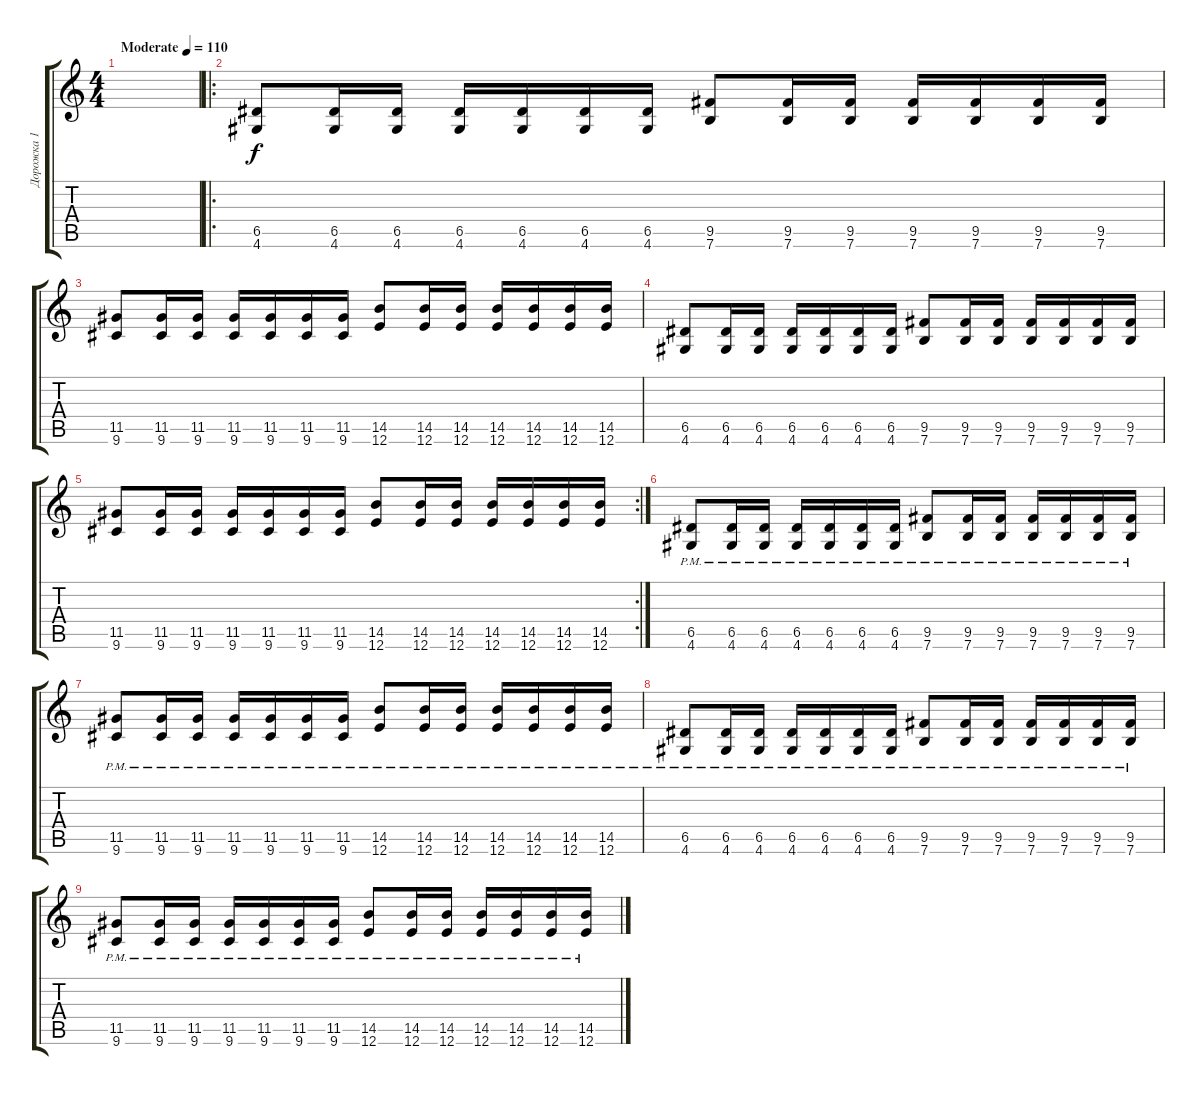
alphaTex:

\track ("Дорожка 1" "Дорожка 1") {instrument distortionguitar}
\staff {score tabs}
\tuning (E4 B3 G3 D3 A2 E2) {hide}
\ts (4 4)
\tempo (110 "Moderate")
\clef g2
\ks c
|
\ro
(6.5 4.6).8 (6.5 4.6).16 (6.5 4.6).16 (6.5 4.6).16 (6.5 4.6).16 (6.5 4.6).16 (6.5 4.6).16 (9.5 7.6).8 (9.5 7.6).16 (9.5 7.6).16 (9.5 7.6).16 (9.5 7.6).16 (9.5 7.6).16 (9.5 7.6).16 |
(11.5 9.6).8 (11.5 9.6).16 (11.5 9.6).16 (11.5 9.6).16 (11.5 9.6).16 (11.5 9.6).16 (11.5 9.6).16 (14.5 12.6).8 (14.5 12.6).16 (14.5 12.6).16 (14.5 12.6).16 (14.5 12.6).16 (14.5 12.6).16 (14.5 12.6).16 |
(6.5 4.6).8 (6.5 4.6).16 (6.5 4.6).16 (6.5 4.6).16 (6.5 4.6).16 (6.5 4.6).16 (6.5 4.6).16 (9.5 7.6).8 (9.5 7.6).16 (9.5 7.6).16 (9.5 7.6).16 (9.5 7.6).16 (9.5 7.6).16 (9.5 7.6).16 |
\rc 2
(11.5 9.6).8 (11.5 9.6).16 (11.5 9.6).16 (11.5 9.6).16 (11.5 9.6).16 (11.5 9.6).16 (11.5 9.6).16 (14.5 12.6).8 (14.5 12.6).16 (14.5 12.6).16 (14.5 12.6).16 (14.5 12.6).16 (14.5 12.6).16 (14.5 12.6).16 |
(6.5{pm} 4.6{pm}).8 (6.5{pm} 4.6{pm}).16 (6.5{pm} 4.6{pm}).16 (6.5{pm} 4.6{pm}).16 (6.5{pm} 4.6{pm}).16 (6.5{pm} 4.6{pm}).16 (6.5{pm} 4.6{pm}).16 (9.5{pm} 7.6{pm}).8 (9.5{pm} 7.6{pm}).16 (9.5{pm} 7.6{pm}).16 (9.5{pm} 7.6{pm}).16 (9.5{pm} 7.6{pm}).16 (9.5{pm} 7.6{pm}).16 (9.5{pm} 7.6{pm}).16 |
(11.5{pm} 9.6{pm}).8 (11.5{pm} 9.6{pm}).16 (11.5{pm} 9.6{pm}).16 (11.5{pm} 9.6{pm}).16 (11.5{pm} 9.6{pm}).16 (11.5{pm} 9.6{pm}).16 (11.5{pm} 9.6{pm}).16 (14.5{pm} 12.6{pm}).8 (14.5{pm} 12.6{pm}).16 (14.5{pm} 12.6{pm}).16 (14.5{pm} 12.6{pm}).16 (14.5{pm} 12.6{pm}).16 (14.5{pm} 12.6{pm}).16 (14.5{pm} 12.6{pm}).16 |
(6.5{pm} 4.6{pm}).8 (6.5{pm} 4.6{pm}).16 (6.5{pm} 4.6{pm}).16 (6.5{pm} 4.6{pm}).16 (6.5{pm} 4.6{pm}).16 (6.5{pm} 4.6{pm}).16 (6.5{pm} 4.6{pm}).16 (9.5{pm} 7.6{pm}).8 (9.5{pm} 7.6{pm}).16 (9.5{pm} 7.6{pm}).16 (9.5{pm} 7.6{pm}).16 (9.5{pm} 7.6{pm}).16 (9.5{pm} 7.6{pm}).16 (9.5{pm} 7.6{pm}).16 |
(11.5{pm} 9.6{pm}).8 (11.5{pm} 9.6{pm}).16 (11.5{pm} 9.6{pm}).16 (11.5{pm} 9.6{pm}).16 (11.5{pm} 9.6{pm}).16 (11.5{pm} 9.6{pm}).16 (11.5{pm} 9.6{pm}).16 (14.5{pm} 12.6{pm}).8 (14.5{pm} 12.6{pm}).16 (14.5{pm} 12.6{pm}).16 (14.5{pm} 12.6{pm}).16 (14.5{pm} 12.6{pm}).16 (14.5{pm} 12.6{pm}).16 (14.5{pm} 12.6{pm}).16
